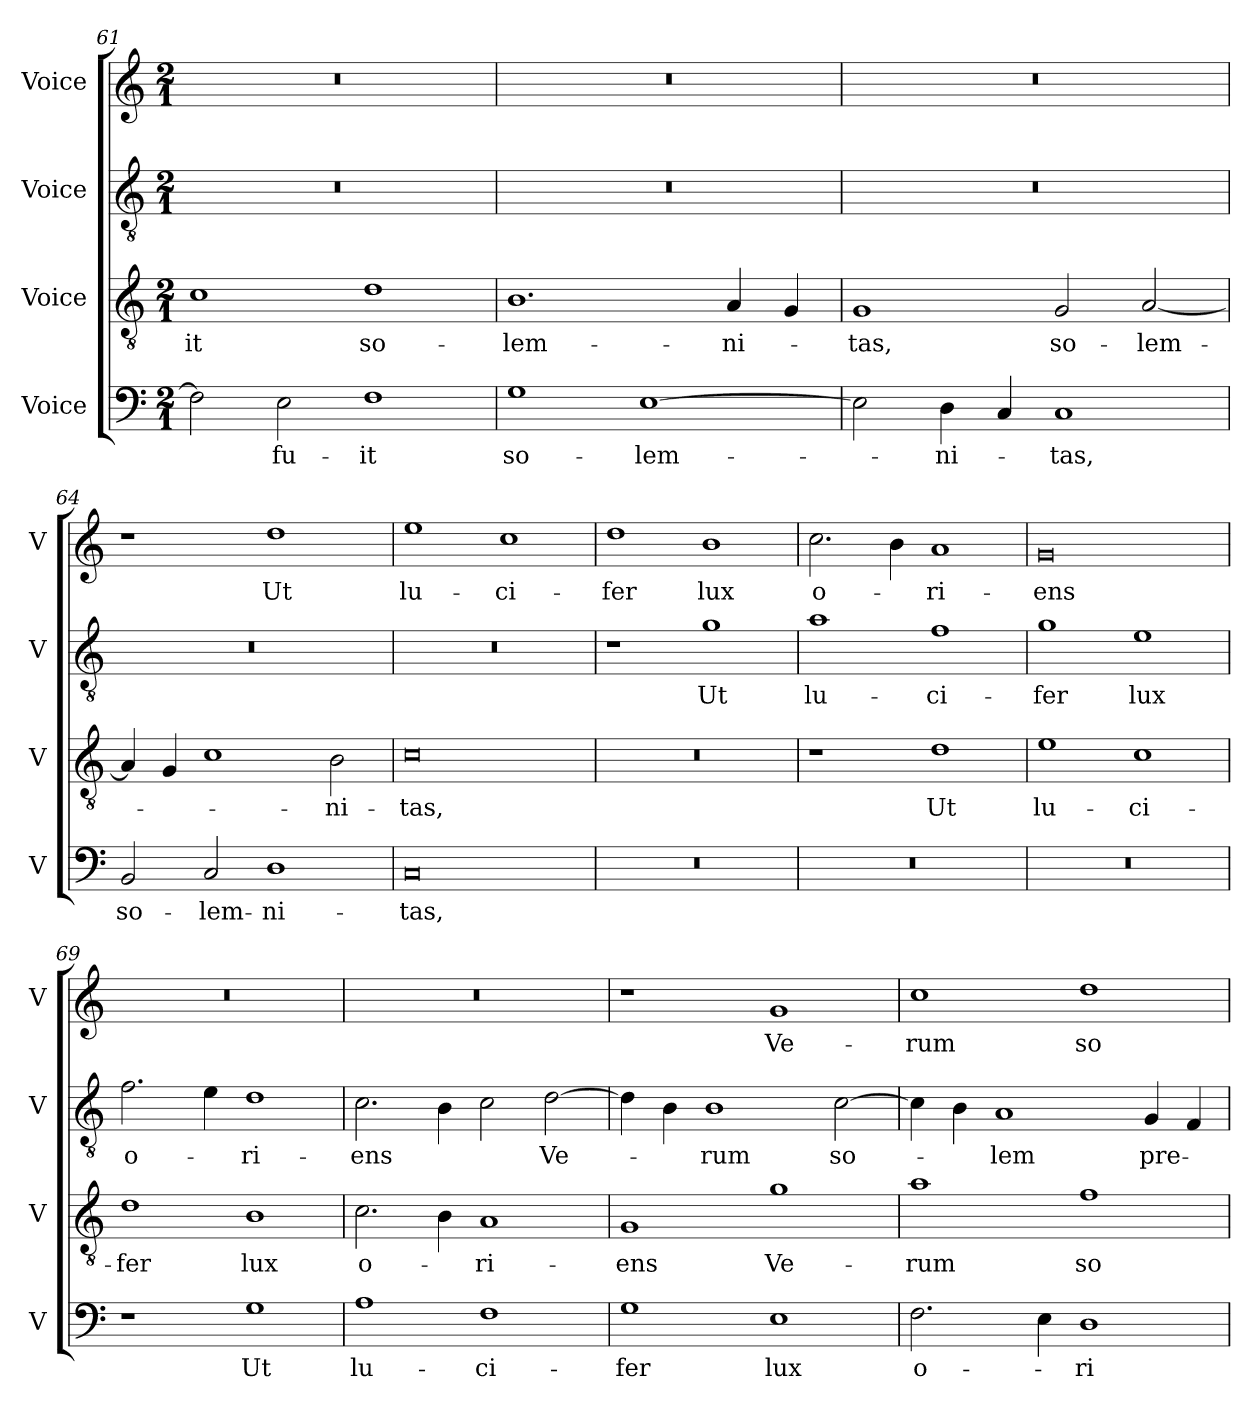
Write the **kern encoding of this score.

**kern	**text	**kern	**text	**kern	**text	**kern	**text
*part4	*part4	*part3	*part3	*part2	*part2	*part1	*part1
*staff4	*staff4	*staff3	*staff3	*staff2	*staff2	*staff1	*staff1
*I"Voice	*	*I"Voice	*	*I"Voice	*	*I"Voice	*
*I'V	*	*I'V	*	*I'V	*	*I'V	*
!!LO:LB:g=z
*clefF4	*	*clefGv2	*	*clefGv2	*	*clefG2	*
*k[]	*	*k[]	*	*k[]	*	*k[]	*
*M2/1	*	*M2/1	*	*M2/1	*	*M2/1	*
=61	=61	=61	=61	=61	=61	=61	=61
!	!	!	!LO:LY:b	!	!	!	!
2F\]	.	1c	-it	0r	.	0r	.
!	!LO:LY:b	!	!	!	!	!	!
2E\	fu-	.	.	.	.	.	.
!	!LO:LY:b	!	!LO:LY:b	!	!	!	!
1F	-it	1d	so-	.	.	.	.
=62	=62	=62	=62	=62	=62	=62	=62
!	!LO:LY:b	!	!LO:LY:b	!	!	!	!
1G	so-	1.B	-lem-	0r	.	0r	.
!	!LO:LY:b	!	!	!	!	!	!
[1E	-lem-	.	.	.	.	.	.
!	!	!	!LO:LY:b	!	!	!	!
.	.	4A/	-ni-	.	.	.	.
.	.	4G/	.	.	.	.	.
=63	=63	=63	=63	=63	=63	=63	=63
!	!	!	!LO:LY:b	!	!	!	!
2E\]	.	1G	-tas,	0r	.	0r	.
!	!LO:LY:b	!	!	!	!	!	!
4D\	-ni-	.	.	.	.	.	.
4C/	.	.	.	.	.	.	.
!	!LO:LY:b	!	!LO:LY:b	!	!	!	!
1C	-tas,	2G/	so-	.	.	.	.
!	!	!	!LO:LY:b	!	!	!	!
.	.	[2A/	-lem-	.	.	.	.
=64	=64	=64	=64	=64	=64	=64	=64
!	!LO:LY:b	!	!	!	!	!	!
2BB/	so-	4A/]	.	0r	.	1r	.
.	.	4G/	.	.	.	.	.
!	!LO:LY:b	!	!	!	!	!	!
2C/	-lem-	1c	.	.	.	.	.
!	!LO:LY:b	!	!	!	!	!	!LO:LY:b
1D	-ni-	.	.	.	.	1dd	Ut
!	!	!	!LO:LY:b	!	!	!	!
.	.	2B\	-ni-	.	.	.	.
!!LO:PB:g=z
=65	=65	=65	=65	=65	=65	=65	=65
!	!LO:LY:b	!	!LO:LY:b	!	!	!	!LO:LY:b
0C	-tas,	0c	-tas,	0r	.	1ee	lu-
!	!	!	!	!	!	!	!LO:LY:b
.	.	.	.	.	.	1cc	-ci-
=66	=66	=66	=66	=66	=66	=66	=66
!	!	!	!	!	!	!	!LO:LY:b
0r	.	0r	.	1r	.	1dd	-fer
!	!	!	!	!	!LO:LY:b	!	!LO:LY:b
.	.	.	.	1g	Ut	1b	lux
=67	=67	=67	=67	=67	=67	=67	=67
!	!	!	!	!	!LO:LY:b	!	!LO:LY:b
0r	.	1r	.	1a	lu-	2.cc\	o-
.	.	.	.	.	.	4b\	.
!	!	!	!LO:LY:b	!	!LO:LY:b	!	!LO:LY:b
.	.	1d	Ut	1f	-ci-	1a	-ri-
=68	=68	=68	=68	=68	=68	=68	=68
!	!	!	!LO:LY:b	!	!LO:LY:b	!	!LO:LY:b
0r	.	1e	lu-	1g	-fer	0g	-ens
!	!	!	!LO:LY:b	!	!LO:LY:b	!	!
.	.	1c	-ci-	1e	lux	.	.
=69	=69	=69	=69	=69	=69	=69	=69
!	!	!	!LO:LY:b	!	!LO:LY:b	!	!
1r	.	1d	-fer	2.f\	o-	0r	.
.	.	.	.	4e\	.	.	.
!	!LO:LY:b	!	!LO:LY:b	!	!LO:LY:b	!	!
1G	Ut	1B	lux	1d	-ri-	.	.
!!LO:LB:g=z
=70	=70	=70	=70	=70	=70	=70	=70
!	!LO:LY:b	!	!LO:LY:b	!	!LO:LY:b	!	!
1A	lu-	2.c\	o-	2.c\	-ens	0r	.
.	.	4B\	.	4B\	.	.	.
!	!LO:LY:b	!	!LO:LY:b	!	!	!	!
1F	-ci-	1A	-ri-	2c\	.	.	.
!	!	!	!	!	!LO:LY:b	!	!
.	.	.	.	[2d\	Ve-	.	.
=71	=71	=71	=71	=71	=71	=71	=71
!	!LO:LY:b	!	!LO:LY:b	!	!	!	!
1G	-fer	1G	-ens	4d\]	.	1r	.
.	.	.	.	4B\	.	.	.
!	!	!	!	!	!LO:LY:b	!	!
.	.	.	.	1B	-rum	.	.
!	!LO:LY:b	!	!LO:LY:b	!	!	!	!LO:LY:b
1E	lux	1g	Ve-	.	.	1g	Ve-
!	!	!	!	!	!LO:LY:b	!	!
.	.	.	.	[2c\	so-	.	.
=72	=72	=72	=72	=72	=72	=72	=72
!	!LO:LY:b	!	!LO:LY:b	!	!	!	!LO:LY:b
2.F\	o-	1a	-rum	4c\]	.	1cc	-rum
.	.	.	.	4B\	.	.	.
!	!	!	!	!	!LO:LY:b	!	!
.	.	.	.	1A	-lem	.	.
4E\	.	.	.	.	.	.	.
!	!LO:LY:b	!	!LO:LY:b	!	!	!	!LO:LY:b
1D	-ri-	1f	so-	.	.	1dd	so-
!	!	!	!	!	!LO:LY:b	!	!
.	.	.	.	4G/	pre-	.	.
.	.	.	.	4F/	.	.	.
=	=	=	=	=	=	=	=
*-	*-	*-	*-	*-	*-	*-	*-
